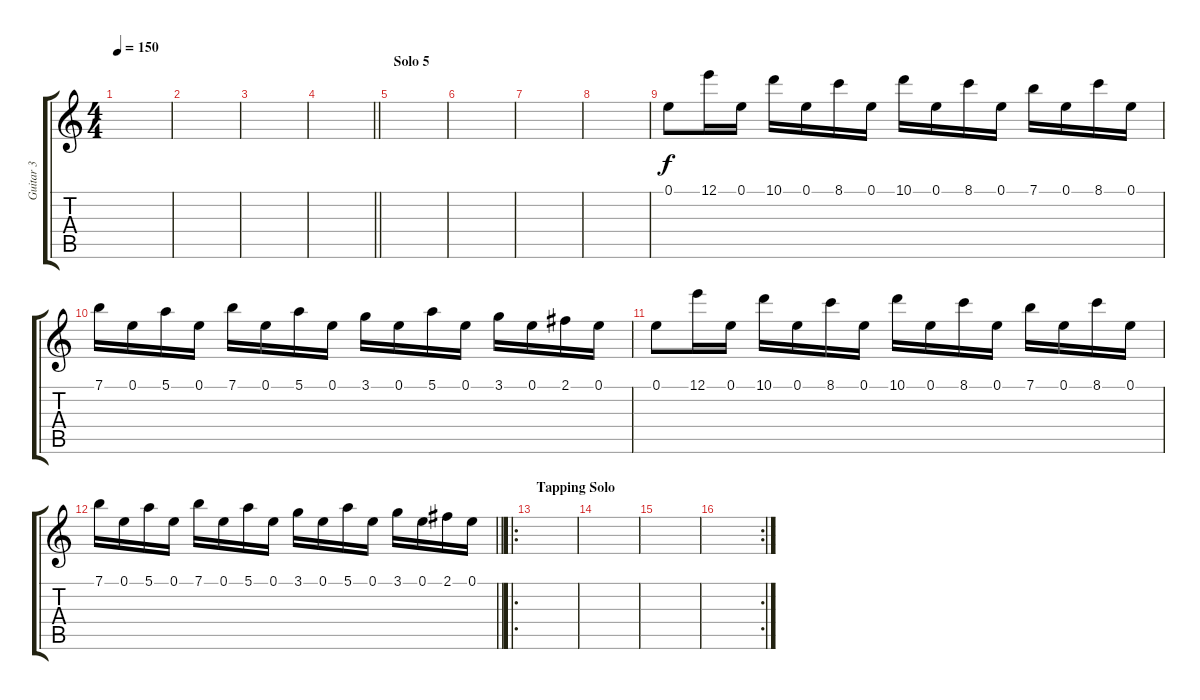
\track ("Guitar 3" "Guitar 3") {instrument distortionguitar}
\staff {score tabs}
\tuning (E4 B3 G3 D3 A2 E2) {hide}
\ts (4 4)
\tempo 150
\clef g2
\ks c
|
|
|
\barLineRight lightlight
|
\section ("" "Solo 5")
|
|
|
|
0.1.8 12.1.16 0.1.16 10.1.16 0.1.16 8.1.16 0.1.16 10.1.16 0.1.16 8.1.16 0.1.16 7.1.16 0.1.16 8.1.16 0.1.16 |
7.1.16 0.1.16 5.1.16 0.1.16 7.1.16 0.1.16 5.1.16 0.1.16 3.1.16 0.1.16 5.1.16 0.1.16 3.1.16 0.1.16 2.1.16 0.1.16 |
0.1.8 12.1.16 0.1.16 10.1.16 0.1.16 8.1.16 0.1.16 10.1.16 0.1.16 8.1.16 0.1.16 7.1.16 0.1.16 8.1.16 0.1.16 |
\barLineRight lightlight
7.1.16 0.1.16 5.1.16 0.1.16 7.1.16 0.1.16 5.1.16 0.1.16 3.1.16 0.1.16 5.1.16 0.1.16 3.1.16 0.1.16 2.1.16 0.1.16 |
\ro
\section ("" "Tapping Solo")
|
|
|
\rc 2
